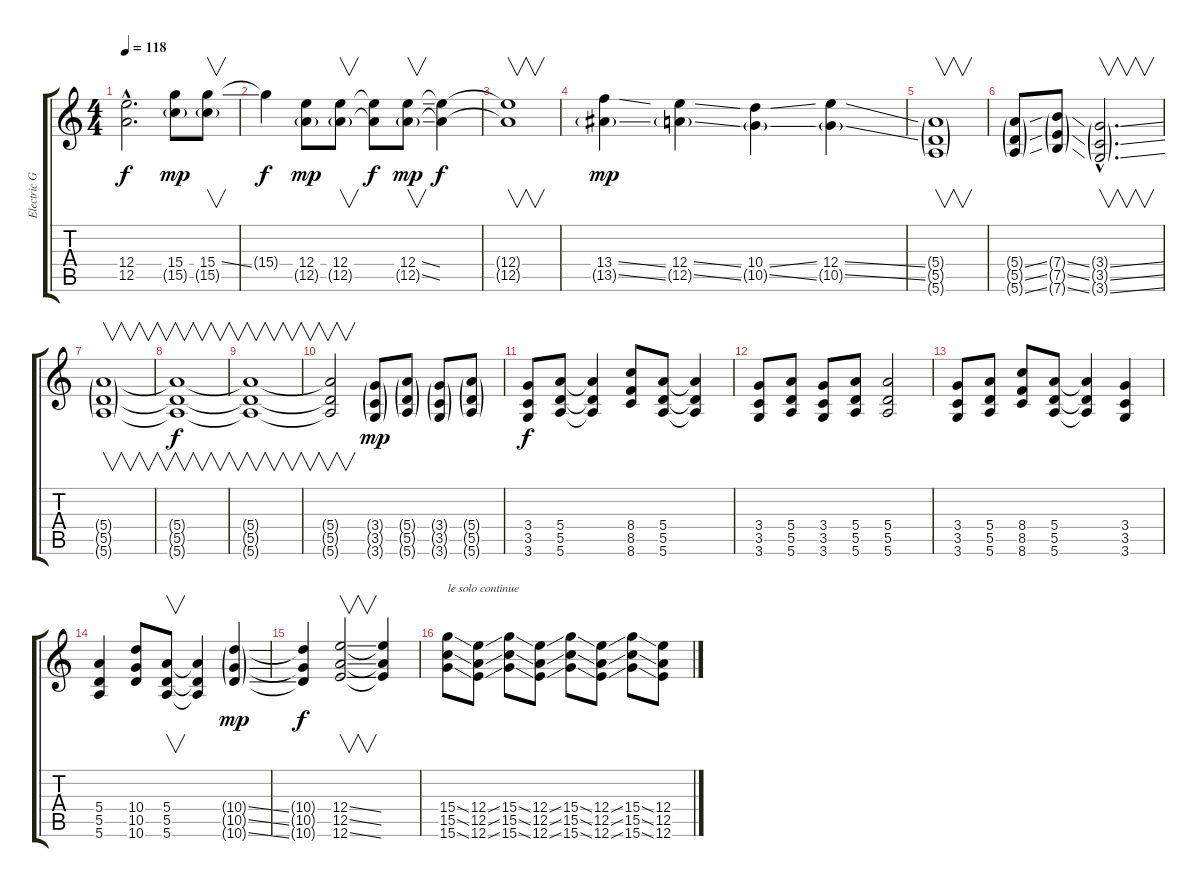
\track ("Electric Guitar" "Electric G") {instrument electricguitarjazz}
\staff {score tabs}
\tuning (E4 Db4 A3 E3 A2 E2) {hide}
\ts (4 4)
\tempo 118
\clef g2
\ks c
(12.4{hac t} 12.5{hac t}).2{d dy f} (15.4 15.5{g}).8{dy mp} (15.4{ss} 15.5{g}).8{v} |
15.4{t}.4{dy f} (12.4 12.5{g}).8{dy mp} (12.4 12.5{g}).8{v} (12.4{t} 12.5{t}).8{dy f} (12.4{ss} 12.5{ss g}).8{v dy mp} (12.4{t} 12.5{t}).4{dy f} |
(12.4{t} 12.5{t}).1{v} |
(13.4{ss} 13.5{ss g}).4{dy mp} (12.4{ss} 12.5{ss g}).4 (10.4{ss} 10.5{ss g}).4 (12.4{ss} 10.5{ss g}).4 |
(5.4{g} 5.5{g} 5.6{g}).1{v} |
(5.4{ss g} 5.5{ss g} 5.6{ss g}).8 (7.4{ss g} 7.5{ss g} 7.6{ss g}).8 (3.4{ss g hac} 3.5{ss g hac} 3.6{ss g hac}).2{v d} |
(5.4{g} 5.5{g} 5.6{g}).1{v} |
(5.4{t} 5.5{t} 5.6{t}).1{v dy f} |
(5.4{t} 5.5{t} 5.6{t}).1{v} |
(5.4{t} 5.5{t} 5.6{t}).2{v} (3.4{g} 3.5{g} 3.6{g}).8{dy mp} (5.4{g} 5.5{g} 5.6{g}).8 (3.4{g} 3.5{g} 3.6{g}).8 (5.4{g} 5.5{g} 5.6{g}).8 |
(3.4 3.5 3.6).8{dy f} (5.4 5.5 5.6).8 (5.4{t} 5.5{t} 5.6{t}).4 (8.4 8.5 8.6).8 (5.4 5.5 5.6).8 (5.4{t} 5.5{t} 5.6{t}).4 |
(3.4 3.5 3.6).8 (5.4 5.5 5.6).8 (3.4 3.5 3.6).8 (5.4 5.5 5.6).8 (5.4 5.5 5.6).2 |
(3.4 3.5 3.6).8 (5.4 5.5 5.6).8 (8.4 8.5 8.6).8 (5.4 5.5 5.6).8 (5.4{t} 5.5{t} 5.6{t}).4 (3.4 3.5 3.6).4 |
(5.4 5.5 5.6).4 (10.4 10.5 10.6).8 (5.4 5.5 5.6).8{v} (5.4{t} 5.5{t} 5.6{t}).4 (10.4{ss g} 10.5{ss g} 10.6{ss g}).4{dy mp} |
(10.4{t} 10.5{t} 10.6{t}).4{dy f} (12.4{ss} 12.5{ss} 12.6{ss}).2{v} (12.4{t} 12.5{t} 12.6{t}).4 |
(15.4{ss} 15.5{ss} 15.6{ss}).8{txt "le solo continue"} (12.4{ss} 12.5{ss} 12.6{ss}).8 (15.4{ss} 15.5{ss} 15.6{ss}).8 (12.4{ss} 12.5{ss} 12.6{ss}).8 (15.4{ss} 15.5{ss} 15.6{ss}).8 (12.4{ss} 12.5{ss} 12.6{ss}).8 (15.4{ss} 15.5{ss} 15.6{ss}).8 (12.4 12.5 12.6).8
